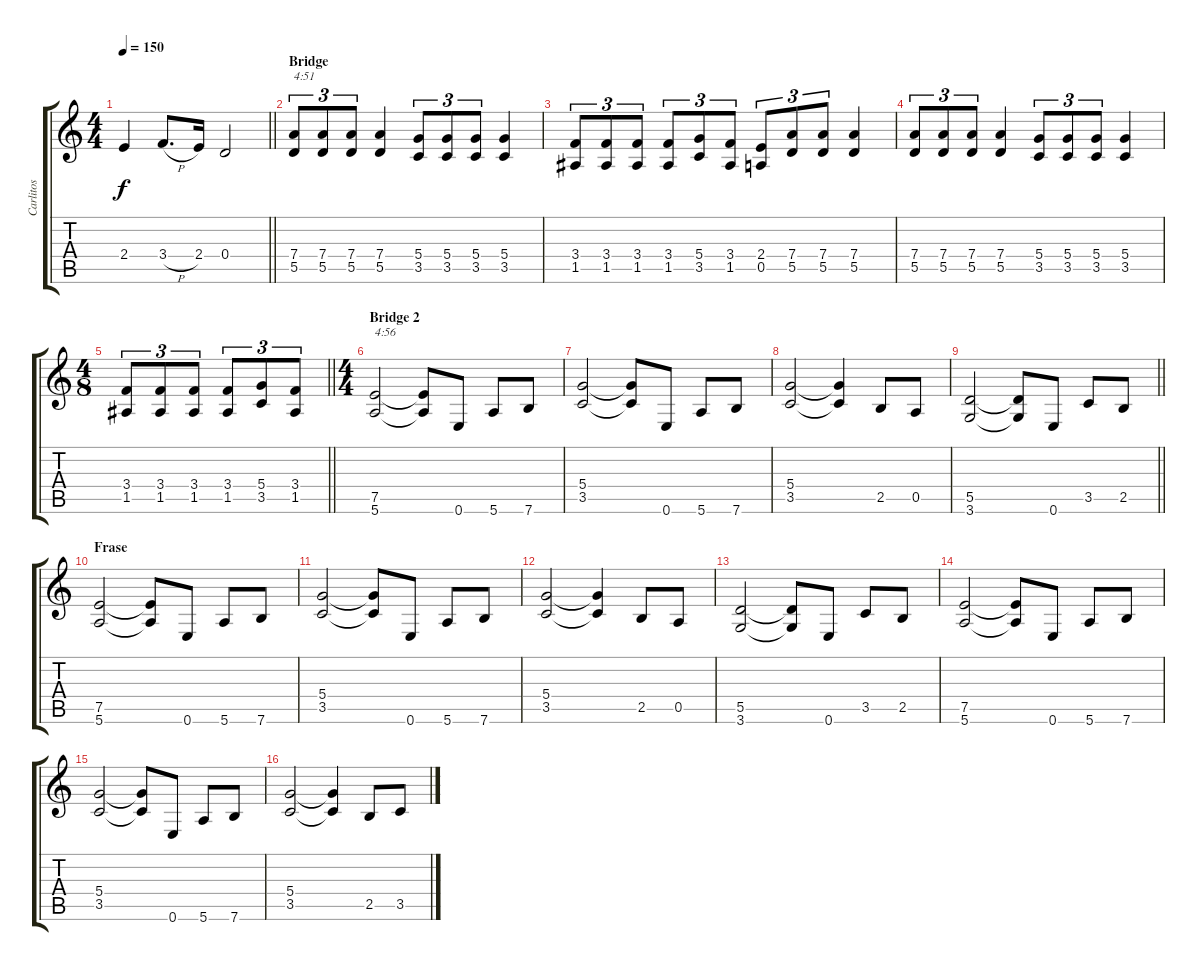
\track ("Carlitos" "Carlitos") {instrument distortionguitar}
\staff {score tabs}
\tuning (E4 B3 G3 D3 A2 E2) {hide}
\ts (4 4)
\tempo 150
\clef g2
\barLineRight lightlight
\ks c
2.4.4{dy f} 3.4{h}.8{d} 2.4.16 0.4.2 |
\section ("" "Bridge")
(7.4 5.5).8{tu (3 2) txt "4:51"} (7.4 5.5).8{tu (3 2)} (7.4 5.5).8{tu (3 2)} (7.4 5.5).4 (5.4 3.5).8{tu (3 2)} (5.4 3.5).8{tu (3 2)} (5.4 3.5).8{tu (3 2)} (5.4 3.5).4 |
(3.4 1.5).8{tu (3 2)} (3.4 1.5).8{tu (3 2)} (3.4 1.5).8{tu (3 2)} (3.4 1.5).8{tu (3 2)} (5.4 3.5).8{tu (3 2)} (3.4 1.5).8{tu (3 2)} (2.4 0.5).8{tu (3 2)} (7.4 5.5).8{tu (3 2)} (7.4 5.5).8{tu (3 2)} (7.4 5.5).4 |
(7.4 5.5).8{tu (3 2)} (7.4 5.5).8{tu (3 2)} (7.4 5.5).8{tu (3 2)} (7.4 5.5).4 (5.4 3.5).8{tu (3 2)} (5.4 3.5).8{tu (3 2)} (5.4 3.5).8{tu (3 2)} (5.4 3.5).4 |
\ts (4 8)
\barLineRight lightlight
(3.4 1.5).8{tu (3 2)} (3.4 1.5).8{tu (3 2)} (3.4 1.5).8{tu (3 2)} (3.4 1.5).8{tu (3 2)} (5.4 3.5).8{tu (3 2)} (3.4 1.5).8{tu (3 2)} |
\ts (4 4)
\section ("" "Bridge 2")
(7.5 5.6).2{txt "4:56"} (7.5{t} 5.6{t}).8 0.6.8 5.6.8 7.6.8 |
(5.4 3.5).2 (5.4{t} 3.5{t}).8 0.6.8 5.6.8 7.6.8 |
(5.4 3.5).2 (5.4{t} 3.5{t}).4 2.5.8 0.5.8 |
\barLineRight lightlight
(5.5 3.6).2 (5.5{t} 3.6{t}).8 0.6.8 3.5.8 2.5.8 |
\section ("" "Frase")
(7.5 5.6).2 (7.5{t} 5.6{t}).8 0.6.8 5.6.8 7.6.8 |
(5.4 3.5).2 (5.4{t} 3.5{t}).8 0.6.8 5.6.8 7.6.8 |
(5.4 3.5).2 (5.4{t} 3.5{t}).4 2.5.8 0.5.8 |
(5.5 3.6).2 (5.5{t} 3.6{t}).8 0.6.8 3.5.8 2.5.8 |
(7.5 5.6).2 (7.5{t} 5.6{t}).8 0.6.8 5.6.8 7.6.8 |
(5.4 3.5).2 (5.4{t} 3.5{t}).8 0.6.8 5.6.8 7.6.8 |
(5.4 3.5).2 (5.4{t} 3.5{t}).4 2.5.8 3.5.8
